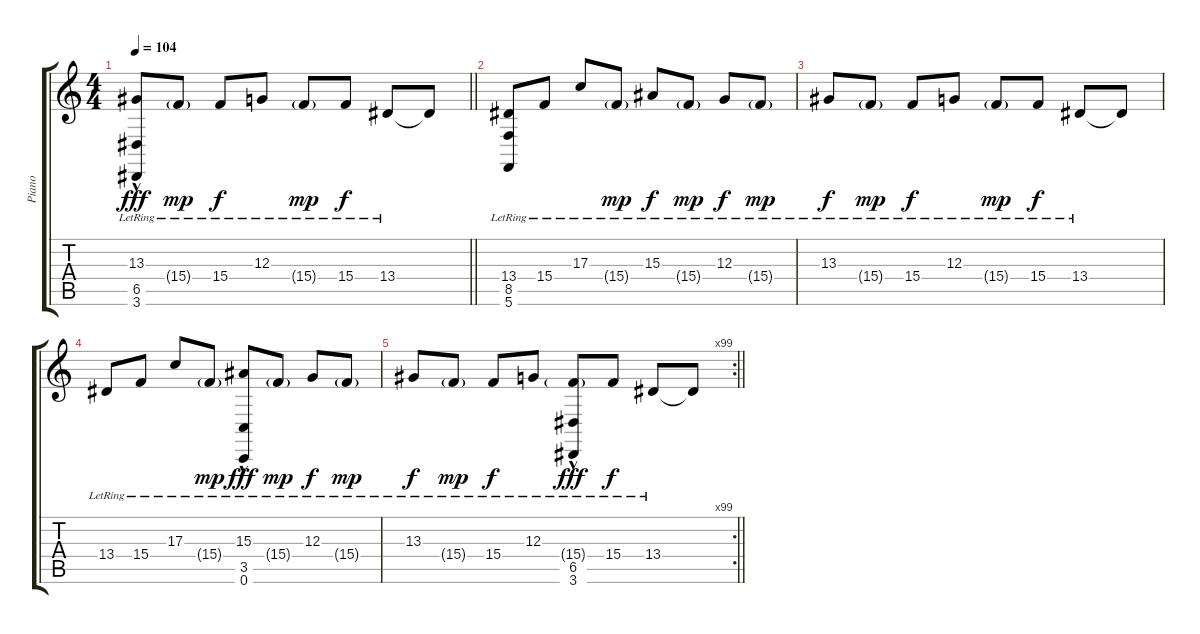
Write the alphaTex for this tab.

\track ("Piano" "Piano") {instrument electricgrandpiano}
\staff {score tabs}
\tuning (E4 B3 G3 D3 A2 C2) {hide}
\ts (4 4)
\tempo 104
\clef g2
\barLineRight lightlight
\ks c
(13.3{lr} 6.5{lr} 3.6{hac lr}).8{dy fff} 15.4{g lr}.8{dy mp} 15.4{lr}.8{dy f} 12.3{lr}.8 15.4{g lr}.8{dy mp} 15.4{lr}.8{dy f} 13.4{lr}.8 13.4{t}.8 |
(13.4{lr} 8.5{lr} 5.6{lr}).8 15.4{lr}.8 17.3{lr}.8 15.4{g lr}.8{dy mp} 15.3{lr}.8{dy f} 15.4{g lr}.8{dy mp} 12.3{lr}.8{dy f} 15.4{g lr}.8{dy mp} |
13.3{lr}.8{dy f} 15.4{g lr}.8{dy mp} 15.4{lr}.8{dy f} 12.3{lr}.8 15.4{g lr}.8{dy mp} 15.4{lr}.8{dy f} 13.4{lr}.8 13.4{t}.8 |
13.4{lr}.8 15.4{lr}.8 17.3{lr}.8 15.4{g lr}.8{dy mp} (15.3{lr} 3.5{lr} 0.6{hac lr}).8{dy fff} 15.4{g lr}.8{dy mp} 12.3{lr}.8{dy f} 15.4{g lr}.8{dy mp} |
\rc 99
\barLineRight lightlight
13.3{lr}.8{dy f} 15.4{g lr}.8{dy mp} 15.4{lr}.8{dy f} 12.3{lr}.8 (15.4{g lr} 6.5{lr} 3.6{hac lr}).8{dy fff} 15.4{lr}.8{dy f} 13.4{lr}.8 13.4{t}.8
